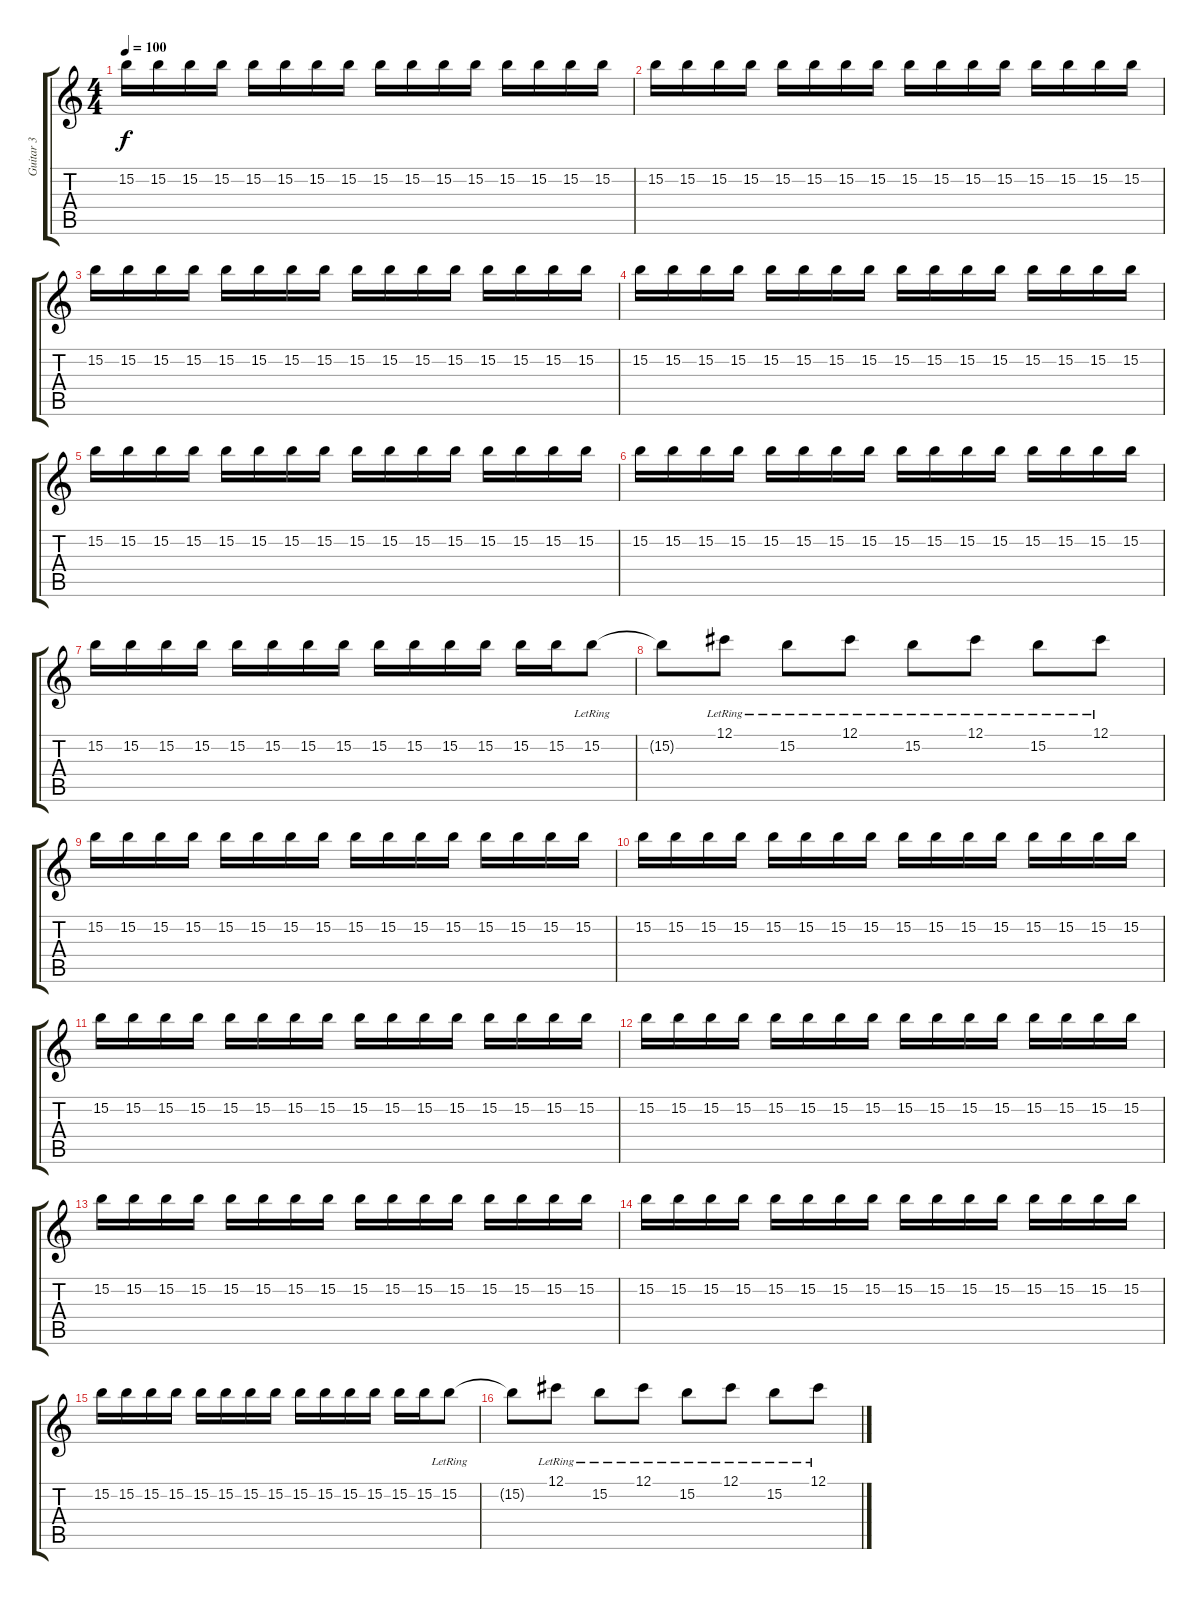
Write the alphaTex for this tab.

\track ("Guitar 3" "Guitar 3") {instrument overdrivenguitar}
\staff {score tabs}
\tuning (Db4 Ab3 E3 B2 Gb2 B1) {hide}
\ts (4 4)
\section ("" "")
\tempo 100
\clef g2
\ks c
15.2.16{dy f} 15.2.16 15.2.16 15.2.16 15.2.16 15.2.16 15.2.16 15.2.16 15.2.16 15.2.16 15.2.16 15.2.16 15.2.16 15.2.16 15.2.16 15.2.16 |
15.2.16 15.2.16 15.2.16 15.2.16 15.2.16 15.2.16 15.2.16 15.2.16 15.2.16 15.2.16 15.2.16 15.2.16 15.2.16 15.2.16 15.2.16 15.2.16 |
15.2.16 15.2.16 15.2.16 15.2.16 15.2.16 15.2.16 15.2.16 15.2.16 15.2.16 15.2.16 15.2.16 15.2.16 15.2.16 15.2.16 15.2.16 15.2.16 |
15.2.16 15.2.16 15.2.16 15.2.16 15.2.16 15.2.16 15.2.16 15.2.16 15.2.16 15.2.16 15.2.16 15.2.16 15.2.16 15.2.16 15.2.16 15.2.16 |
15.2.16 15.2.16 15.2.16 15.2.16 15.2.16 15.2.16 15.2.16 15.2.16 15.2.16 15.2.16 15.2.16 15.2.16 15.2.16 15.2.16 15.2.16 15.2.16 |
15.2.16 15.2.16 15.2.16 15.2.16 15.2.16 15.2.16 15.2.16 15.2.16 15.2.16 15.2.16 15.2.16 15.2.16 15.2.16 15.2.16 15.2.16 15.2.16 |
15.2.16 15.2.16 15.2.16 15.2.16 15.2.16 15.2.16 15.2.16 15.2.16 15.2.16 15.2.16 15.2.16 15.2.16 15.2.16 15.2.16 15.2{lr}.8 |
15.2{t}.8 12.1{lr}.8 15.2{lr}.8 12.1{lr}.8 15.2{lr}.8 12.1{lr}.8 15.2{lr}.8 12.1{lr}.8 |
15.2.16 15.2.16 15.2.16 15.2.16 15.2.16 15.2.16 15.2.16 15.2.16 15.2.16 15.2.16 15.2.16 15.2.16 15.2.16 15.2.16 15.2.16 15.2.16 |
15.2.16 15.2.16 15.2.16 15.2.16 15.2.16 15.2.16 15.2.16 15.2.16 15.2.16 15.2.16 15.2.16 15.2.16 15.2.16 15.2.16 15.2.16 15.2.16 |
15.2.16 15.2.16 15.2.16 15.2.16 15.2.16 15.2.16 15.2.16 15.2.16 15.2.16 15.2.16 15.2.16 15.2.16 15.2.16 15.2.16 15.2.16 15.2.16 |
15.2.16 15.2.16 15.2.16 15.2.16 15.2.16 15.2.16 15.2.16 15.2.16 15.2.16 15.2.16 15.2.16 15.2.16 15.2.16 15.2.16 15.2.16 15.2.16 |
15.2.16 15.2.16 15.2.16 15.2.16 15.2.16 15.2.16 15.2.16 15.2.16 15.2.16 15.2.16 15.2.16 15.2.16 15.2.16 15.2.16 15.2.16 15.2.16 |
15.2.16 15.2.16 15.2.16 15.2.16 15.2.16 15.2.16 15.2.16 15.2.16 15.2.16 15.2.16 15.2.16 15.2.16 15.2.16 15.2.16 15.2.16 15.2.16 |
15.2.16 15.2.16 15.2.16 15.2.16 15.2.16 15.2.16 15.2.16 15.2.16 15.2.16 15.2.16 15.2.16 15.2.16 15.2.16 15.2.16 15.2{lr}.8 |
15.2{t}.8 12.1{lr}.8 15.2{lr}.8 12.1{lr}.8 15.2{lr}.8 12.1{lr}.8 15.2{lr}.8 12.1{lr}.8
